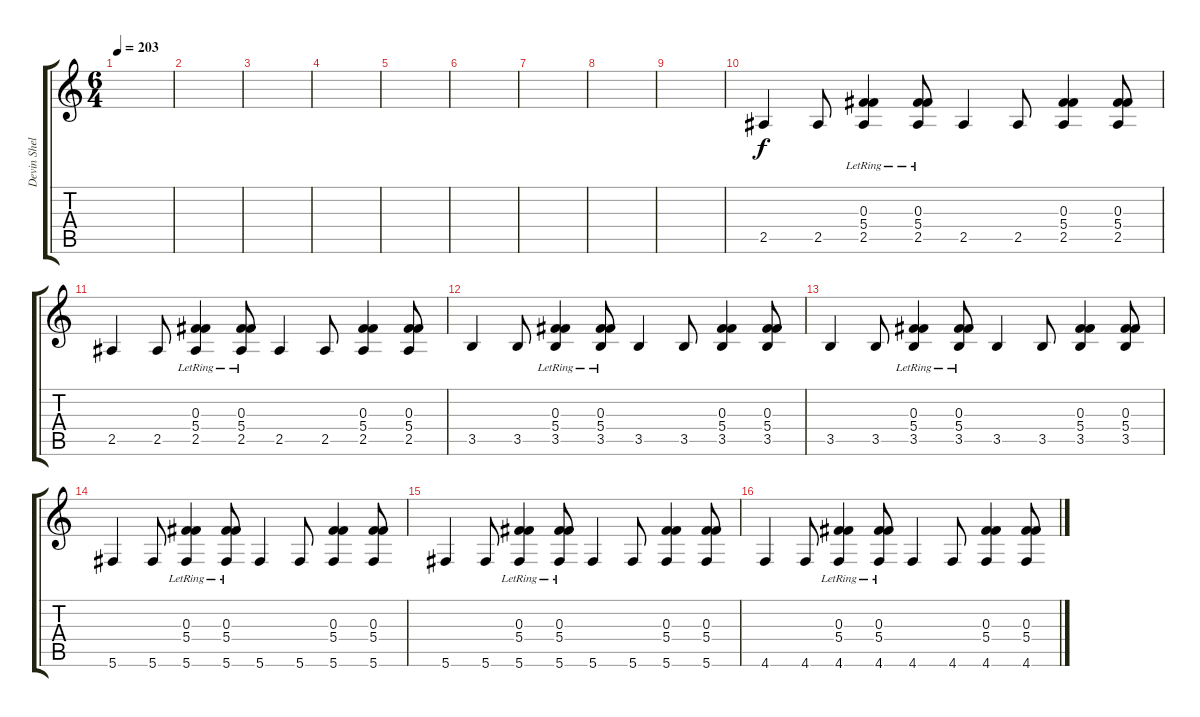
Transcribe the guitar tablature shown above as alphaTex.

\track ("Devin Shelton (Clean Guitar)" "Devin Shel") {instrument electricguitarjazz}
\staff {score tabs}
\tuning (Eb4 Bb3 Gb3 Db3 Ab2 Db2) {hide}
\ts (6 4)
\tempo 203
\clef g2
\ks c
|
|
|
|
|
|
|
|
|
2.5.4 2.5.8 (0.3{lr} 5.4{lr} 2.5).4 (0.3 5.4{lr} 2.5).8 2.5.4 2.5.8 (0.3 5.4 2.5).4 (0.3 5.4 2.5).8 |
2.5.4 2.5.8 (0.3{lr} 5.4{lr} 2.5).4 (0.3 5.4{lr} 2.5).8 2.5.4 2.5.8 (0.3 5.4 2.5).4 (0.3 5.4 2.5).8 |
3.5.4 3.5.8 (0.3{lr} 5.4{lr} 3.5).4 (0.3 5.4{lr} 3.5).8 3.5.4 3.5.8 (0.3 5.4 3.5).4 (0.3 5.4 3.5).8 |
3.5.4 3.5.8 (0.3{lr} 5.4{lr} 3.5).4 (0.3 5.4{lr} 3.5).8 3.5.4 3.5.8 (0.3 5.4 3.5).4 (0.3 5.4 3.5).8 |
5.6.4 5.6.8 (0.3{lr} 5.4{lr} 5.6).4 (0.3 5.4{lr} 5.6).8 5.6.4 5.6.8 (0.3 5.4 5.6).4 (0.3 5.4 5.6).8 |
5.6.4 5.6.8 (0.3{lr} 5.4{lr} 5.6).4 (0.3 5.4{lr} 5.6).8 5.6.4 5.6.8 (0.3 5.4 5.6).4 (0.3 5.4 5.6).8 |
4.6.4 4.6.8 (0.3{lr} 5.4{lr} 4.6).4 (0.3 5.4{lr} 4.6).8 4.6.4 4.6.8 (0.3 5.4 4.6).4 (0.3 5.4 4.6).8
